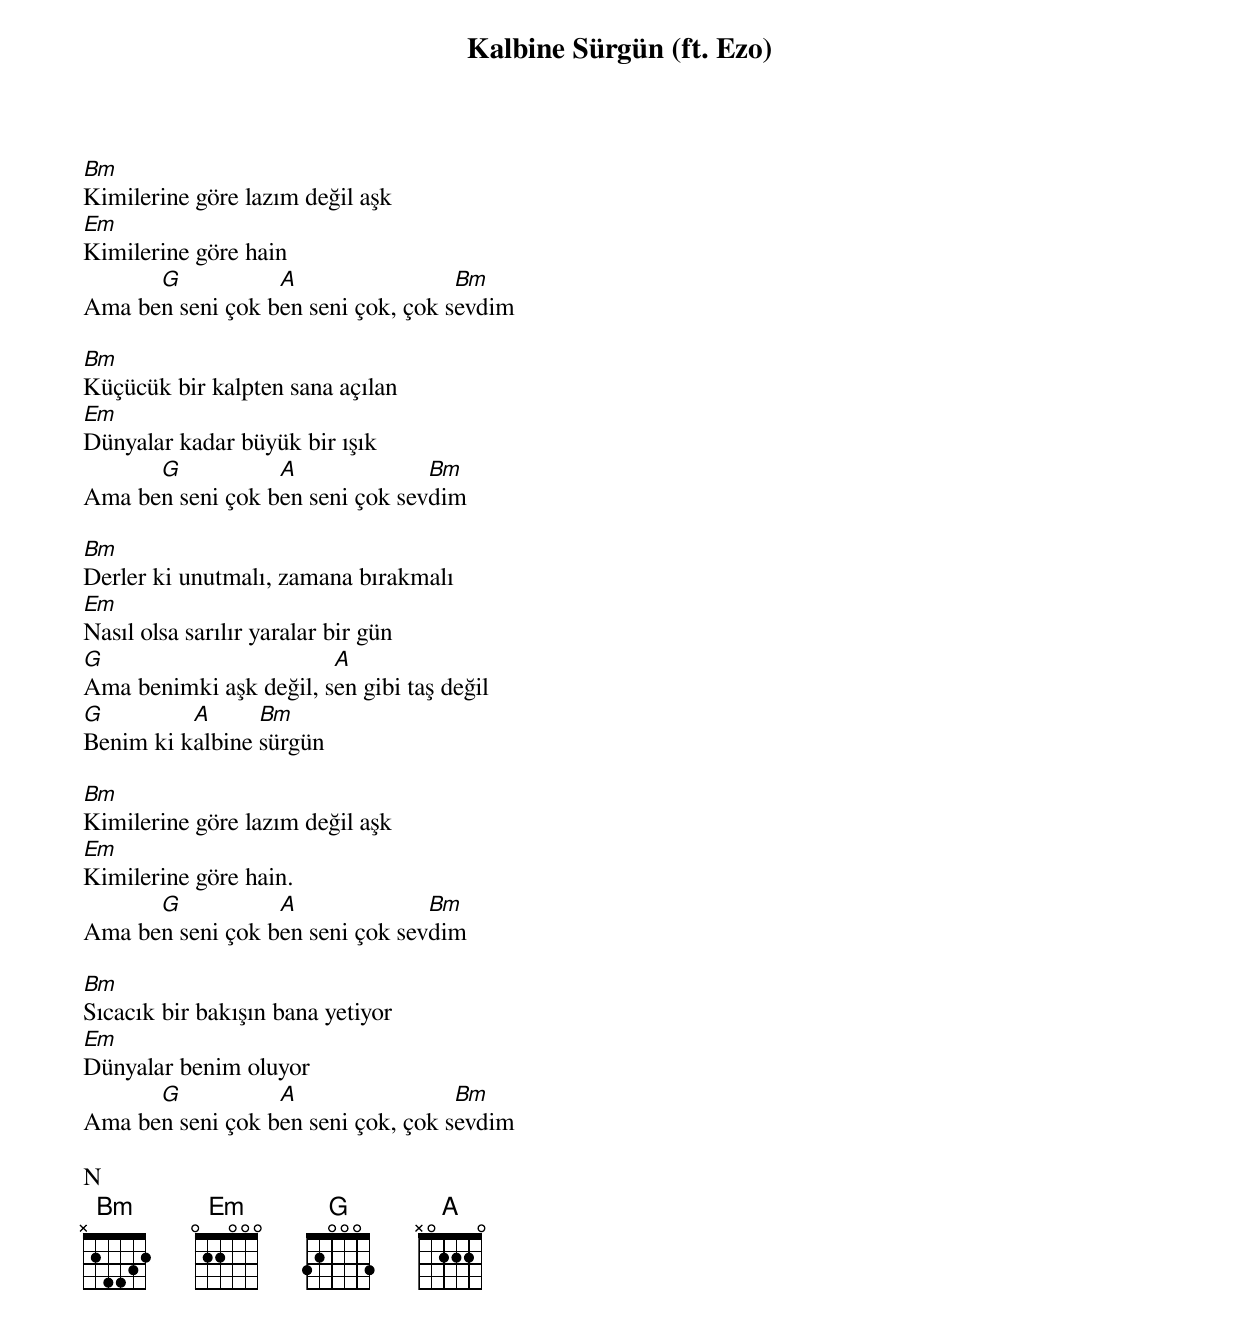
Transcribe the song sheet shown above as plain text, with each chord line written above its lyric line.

{title: Kalbine Sürgün (ft. Ezo)}
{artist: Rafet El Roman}

Bm
Kimilerine göre lazım değil aşk
Em
Kimilerine göre hain
      G           A                 Bm
Ama ben seni çok ben seni çok, çok sevdim

Bm
Küçücük bir kalpten sana açılan
Em
Dünyalar kadar büyük bir ışık
      G           A              Bm
Ama ben seni çok ben seni çok sevdim

Bm
Derler ki unutmalı, zamana bırakmalı
Em
Nasıl olsa sarılır yaralar bir gün
G                       A
Ama benimki aşk değil, sen gibi taş değil
G         A      Bm
Benim ki kalbine sürgün

Bm
Kimilerine göre lazım değil aşk
Em
Kimilerine göre hain.
      G           A              Bm
Ama ben seni çok ben seni çok sevdim

Bm
Sıcacık bir bakışın bana yetiyor
Em
Dünyalar benim oluyor
      G           A                 Bm
Ama ben seni çok ben seni çok, çok sevdim

N
